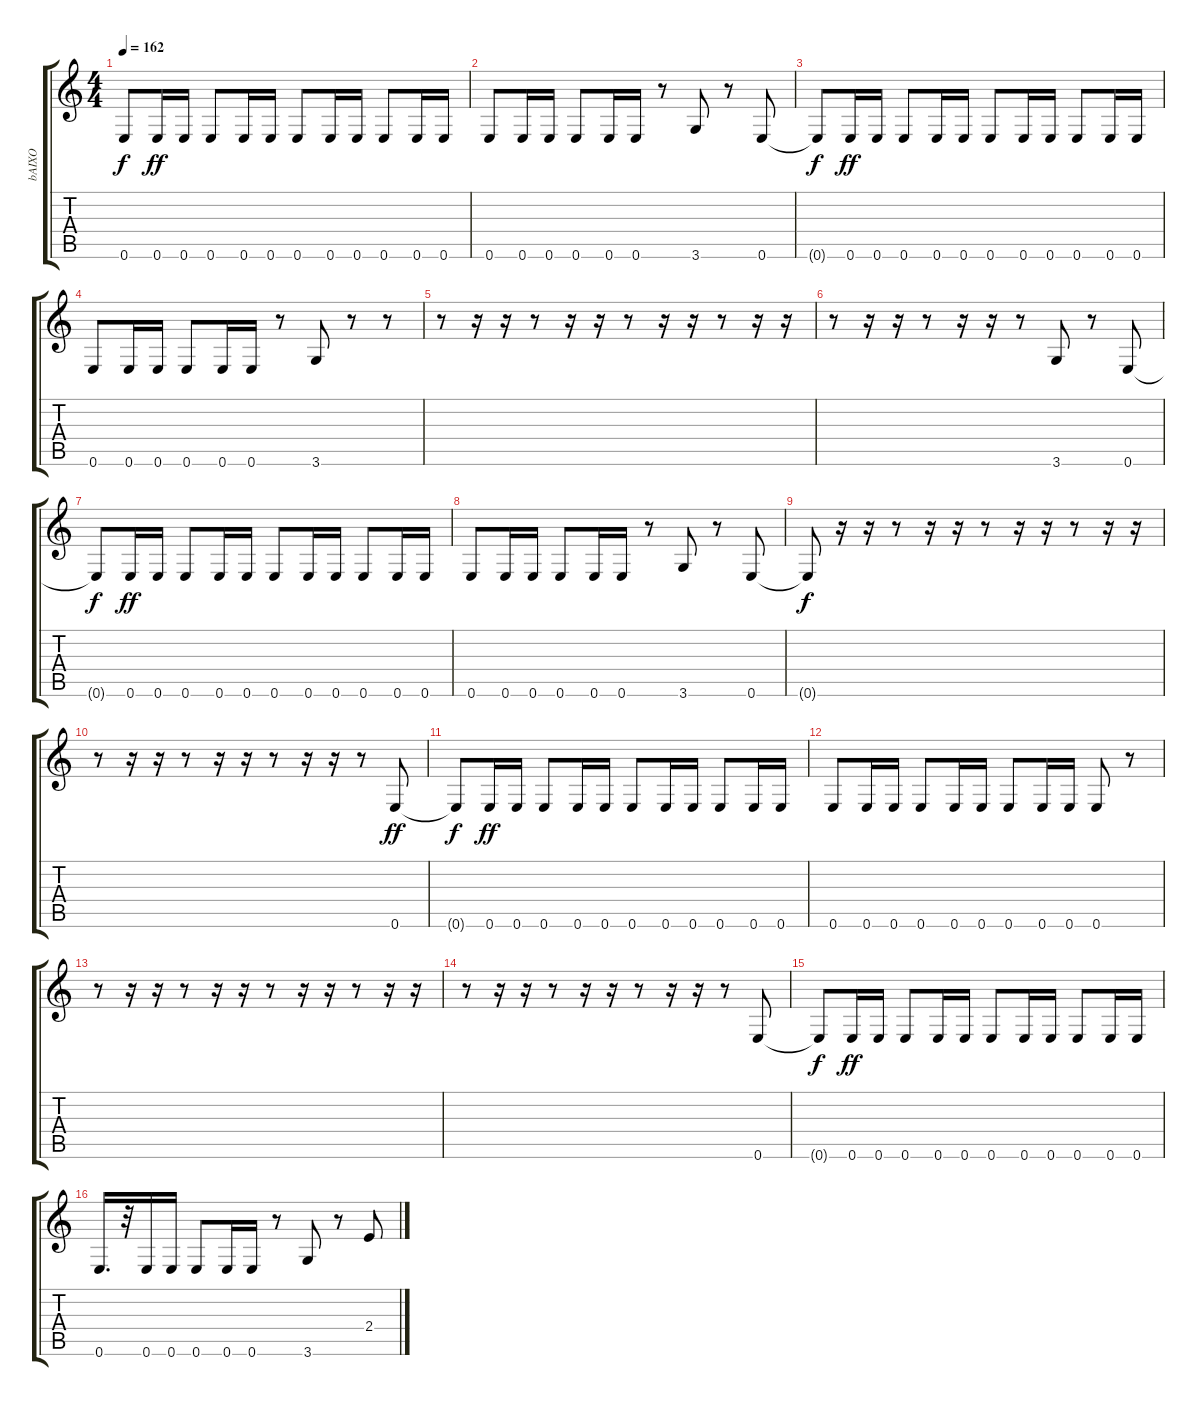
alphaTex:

\track ("bAIXO" "bAIXO") {instrument electricbassfinger}
\staff {score tabs}
\tuning (E4 B3 G3 D3 A2 E2) {hide}
\ts (4 4)
\tempo 162
\clef g2
\ks c
0.6{t}.8{dy f} 0.6.16{dy ff} 0.6.16 0.6.8 0.6.16 0.6.16 0.6.8 0.6.16 0.6.16 0.6.8 0.6.16 0.6.16 |
0.6.8 0.6.16 0.6.16 0.6.8 0.6.16 0.6.16 r.8 3.6.8 r.8 0.6.8 |
0.6{t}.8{dy f} 0.6.16{dy ff} 0.6.16 0.6.8 0.6.16 0.6.16 0.6.8 0.6.16 0.6.16 0.6.8 0.6.16 0.6.16 |
0.6.8 0.6.16 0.6.16 0.6.8 0.6.16 0.6.16 r.8 3.6.8 r.8 r.8 |
r.8 r.16 r.16 r.8 r.16 r.16 r.8 r.16 r.16 r.8 r.16 r.16 |
r.8 r.16 r.16 r.8 r.16 r.16 r.8 3.6.8 r.8 0.6.8 |
0.6{t}.8{dy f} 0.6.16{dy ff} 0.6.16 0.6.8 0.6.16 0.6.16 0.6.8 0.6.16 0.6.16 0.6.8 0.6.16 0.6.16 |
0.6.8 0.6.16 0.6.16 0.6.8 0.6.16 0.6.16 r.8 3.6.8 r.8 0.6.8 |
0.6{t}.8{dy f} r.16 r.16 r.8 r.16 r.16 r.8 r.16 r.16 r.8 r.16 r.16 |
r.8 r.16 r.16 r.8 r.16 r.16 r.8 r.16 r.16 r.8 0.6.8{dy ff} |
0.6{t}.8{dy f} 0.6.16{dy ff} 0.6.16 0.6.8 0.6.16 0.6.16 0.6.8 0.6.16 0.6.16 0.6.8 0.6.16 0.6.16 |
0.6.8 0.6.16 0.6.16 0.6.8 0.6.16 0.6.16 0.6.8 0.6.16 0.6.16 0.6.8 r.8 |
r.8 r.16 r.16 r.8 r.16 r.16 r.8 r.16 r.16 r.8 r.16 r.16 |
r.8 r.16 r.16 r.8 r.16 r.16 r.8 r.16 r.16 r.8 0.6.8 |
0.6{t}.8{dy f} 0.6.16{dy ff} 0.6.16 0.6.8 0.6.16 0.6.16 0.6.8 0.6.16 0.6.16 0.6.8 0.6.16 0.6.16 |
0.6.16{d} r.32 0.6.16 0.6.16 0.6.8 0.6.16 0.6.16 r.8 3.6.8 r.8 2.4.8
